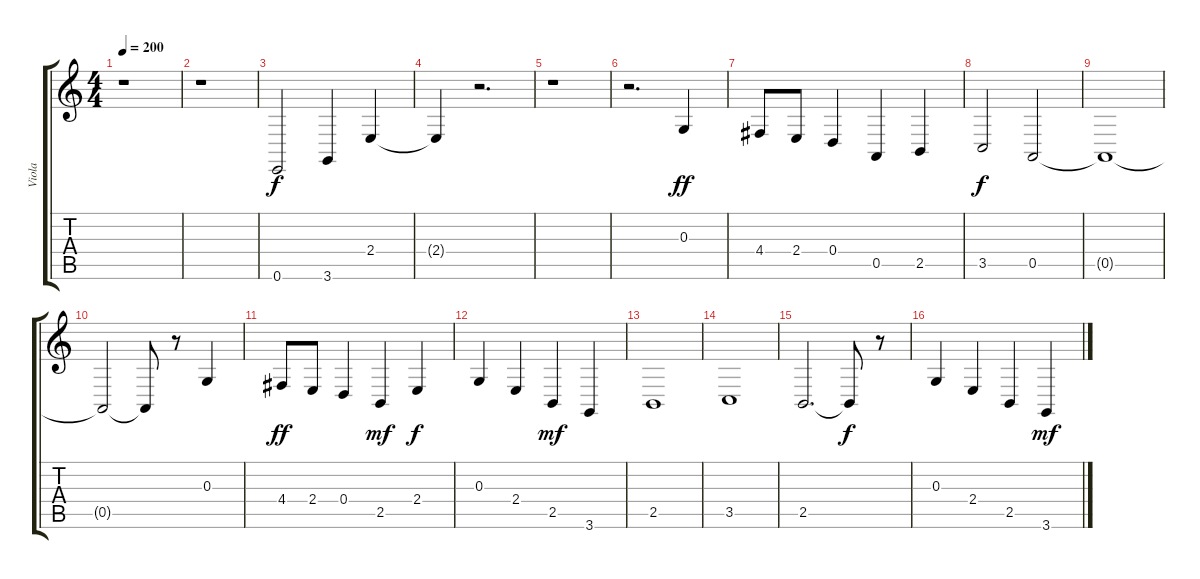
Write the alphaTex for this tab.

\track ("Viola" "Viola") {instrument viola}
\staff {score tabs}
\tuning (E4 B3 G3 D3 A2 E2) {hide}
\ts (4 4)
\tempo 200
\clef g2
\ks c
r.1{dy f} |
r.1 |
0.6.2 3.6.4 2.4.4 |
2.4{t}.4 r.2{d} |
r.1 |
r.2{d} 0.3.4{dy ff} |
4.4.8 2.4.8 0.4.4 0.5.4 2.5.4 |
3.5.2{dy f} 0.5.2 |
0.5{t}.1 |
0.5{t}.2 0.5{t}.8 r.8 0.3.4 |
4.4.8{dy ff} 2.4.8 0.4.4 2.5.4{dy mf} 2.4.4{dy f} |
0.3.4 2.4.4 2.5.4{dy mf} 3.6.4 |
2.5.1 |
3.5.1 |
2.5.2{d} 2.5{t}.8{dy f} r.8 |
0.3.4 2.4.4 2.5.4 3.6.4{dy mf}
